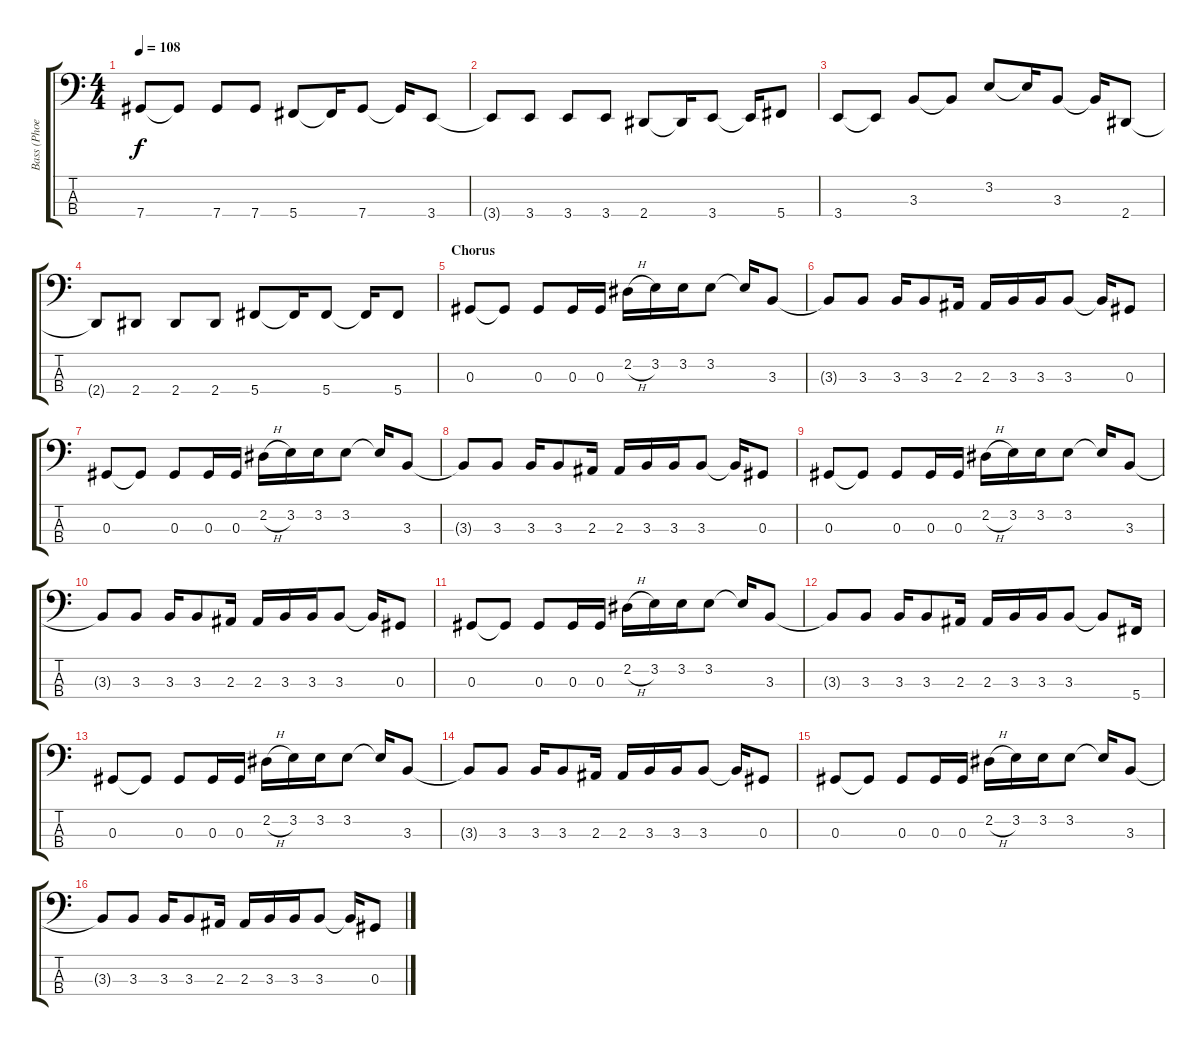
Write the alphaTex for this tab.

\track ("Bass (Phoenix)" "Bass (Phoe") {instrument electricbassfinger}
\staff {score tabs}
\tuning (Gb2 Db2 Ab1 Db1) {hide}
\ts (4 4)
\tempo 108
\clef f4
\ks c
7.4.8{dy f} 7.4{t}.8 7.4.8 7.4.8 5.4.8 5.4{t}.16 7.4.8 7.4{t}.16 3.4.8 |
3.4{t}.8 3.4.8 3.4.8 3.4.8 2.4.8 2.4{t}.16 3.4.8 3.4{t}.16 5.4.8 |
3.4.8 3.4{t}.8 3.3.8 3.3{t}.8 3.2.8 3.2{t}.16 3.3.8 3.3{t}.16 2.4.8 |
2.4{t}.8 2.4.8 2.4.8 2.4.8 5.4.8 5.4{t}.16 5.4.8 5.4{t}.16 5.4.8 |
\section ("" "Chorus")
0.3.8 0.3{t}.8 0.3.8 0.3.16 0.3.16 2.2{h}.16 3.2.16 3.2.16 3.2.8 3.2{t}.16 3.3.8 |
3.3{t}.8 3.3.8 3.3.16 3.3.8 2.3.16 2.3.16 3.3.16 3.3.16 3.3.8 3.3{t}.16 0.3.8 |
0.3.8 0.3{t}.8 0.3.8 0.3.16 0.3.16 2.2{h}.16 3.2.16 3.2.16 3.2.8 3.2{t}.16 3.3.8 |
3.3{t}.8 3.3.8 3.3.16 3.3.8 2.3.16 2.3.16 3.3.16 3.3.16 3.3.8 3.3{t}.16 0.3.8 |
0.3.8 0.3{t}.8 0.3.8 0.3.16 0.3.16 2.2{h}.16 3.2.16 3.2.16 3.2.8 3.2{t}.16 3.3.8 |
3.3{t}.8 3.3.8 3.3.16 3.3.8 2.3.16 2.3.16 3.3.16 3.3.16 3.3.8 3.3{t}.16 0.3.8 |
0.3.8 0.3{t}.8 0.3.8 0.3.16 0.3.16 2.2{h}.16 3.2.16 3.2.16 3.2.8 3.2{t}.16 3.3.8 |
3.3{t}.8 3.3.8 3.3.16 3.3.8 2.3.16 2.3.16 3.3.16 3.3.16 3.3.8 3.3{t}.8 5.4.16 |
0.3.8 0.3{t}.8 0.3.8 0.3.16 0.3.16 2.2{h}.16 3.2.16 3.2.16 3.2.8 3.2{t}.16 3.3.8 |
3.3{t}.8 3.3.8 3.3.16 3.3.8 2.3.16 2.3.16 3.3.16 3.3.16 3.3.8 3.3{t}.16 0.3.8 |
0.3.8 0.3{t}.8 0.3.8 0.3.16 0.3.16 2.2{h}.16 3.2.16 3.2.16 3.2.8 3.2{t}.16 3.3.8 |
3.3{t}.8 3.3.8 3.3.16 3.3.8 2.3.16 2.3.16 3.3.16 3.3.16 3.3.8 3.3{t}.16 0.3.8
